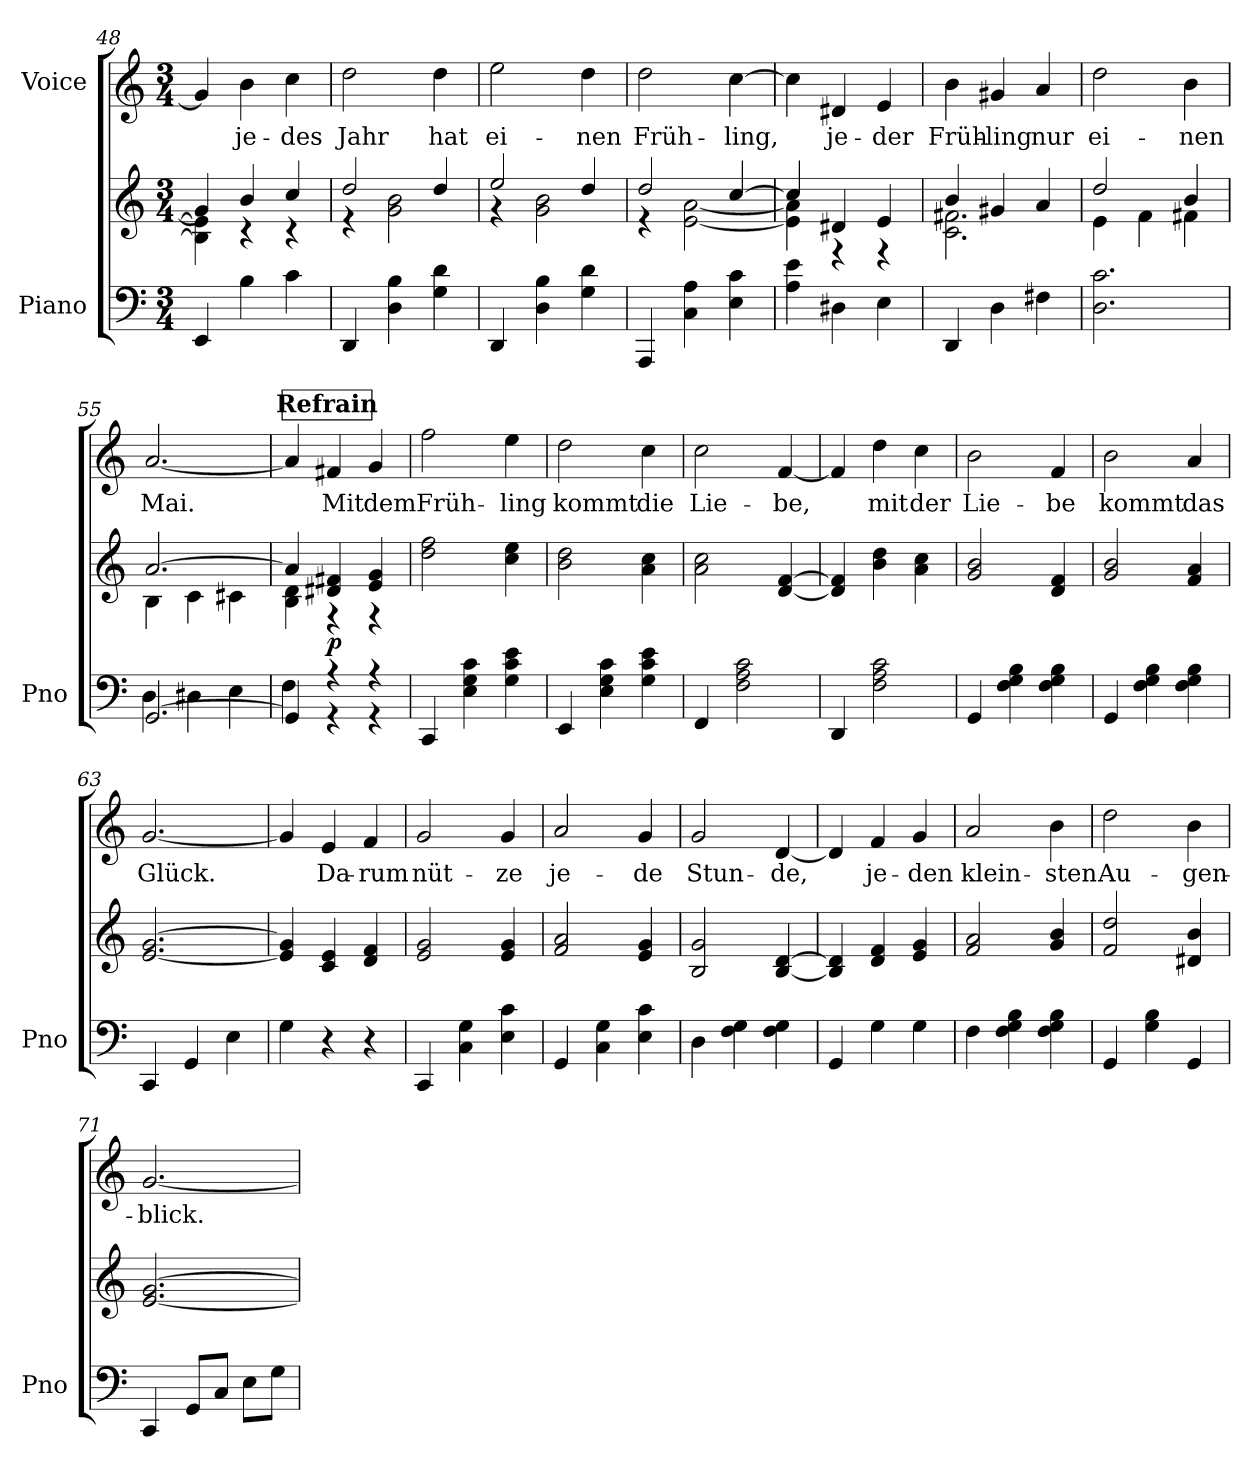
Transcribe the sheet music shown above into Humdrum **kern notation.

**kern	**kern	**dynam	**kern	**text
*part2	*part2	*part2	*part1	*part1
*staff3	*staff2	*staff2/3	*staff1	*staff1
*I"Piano	*	*	*I"Voice	*
*I'Pno	*	*	*	*
*clefF4	*clefG2	*	*clefG2	*
*k[]	*k[]	*	*k[]	*
*M3/4	*M3/4	*	*M3/4	*
=48	=48	=48	=48	=48
*	*^	*	*	*
4EE/	4g/]	4B\] 4e\]	.	4g/]	.
!	!	!	!	!	!LO:LY:b
4B\	4b/	4r	.	4b\	je-
!	!	!	!	!	!LO:LY:b
4c\	4cc/	4r	.	4cc\	-des
=49	=49	=49	=49	=49	=49
!	!	!	!	!	!LO:LY:b
4DD/	2dd/	4r	.	2dd\	Jahr
4D\ 4B\	.	2g\ 2b\	.	.	.
!	!	!	!	!	!LO:LY:b
4G\ 4d\	4dd/	.	.	4dd\	hat
=50	=50	=50	=50	=50	=50
!	!	!	!	!	!LO:LY:b
4DD/	2ee/	4r	.	2ee\	ei-
4D\ 4B\	.	2g\ 2b\	.	.	.
!	!	!	!	!	!LO:LY:b
4G\ 4d\	4dd/	.	.	4dd\	-nen
=51	=51	=51	=51	=51	=51
!	!	!	!	!	!LO:LY:b
4AAA/	2dd/	4r	.	2dd\	Früh-
4C\ 4A\	.	[2e\ [2a\	.	.	.
!	!	!	!	!	!LO:LY:b
4E\ 4c\	[4cc/	.	.	[4cc\	-ling,
=52	=52	=52	=52	=52	=52
4A\ 4e\	4cc/]	4e\] 4a\]	.	4cc\]	.
!	!	!	!	!	!LO:LY:b
4D#X\	4d#X/	4r	.	4d#X/	je-
!	!	!	!	!	!LO:LY:b
4E\	4e/	4r	.	4e/	-der
=53	=53	=53	=53	=53	=53
!	!	!	!	!	!LO:LY:b
4DD/	4b/	2.c\ 2.f#X\	.	4b\	Früh-
!	!	!	!	!	!LO:LY:b
4D\	4g#X/	.	.	4g#X/	-ling
!	!	!	!	!	!LO:LY:b
4F#X\	4a/	.	.	4a/	nur
=54	=54	=54	=54	=54	=54
!	!	!	!	!	!LO:LY:b
2.D\ 2.c\	2dd/	4e\	.	2dd\	ei-
.	.	4f\	.	.	.
!	!	!	!	!	!LO:LY:b
.	4b/	4f#X\	.	4b\	-nen
=55	=55	=55	=55	=55	=55
*^	*	*	*	*	*
!	!	!	!	!	!	!LO:LY:b
[2.GG/	4D\	[2.a/	4B\	.	[2.a/	Mai.
.	4D#X\	.	4c\	.	.	.
.	4E\	.	4c#X\	.	.	.
!!LO:REH:place=s1:a:B:fs=14:t=Refrain:qo=1
=56	=56	=56	=56	=56	=56	=56
4GG/]	4F\	4a/]	4B\ 4d\	.	4a/]	.
!	!	!	!	!LO:DY:b	!	!LO:LY:b
4r	4r	4d#X/ 4f#X/	4r	p	4f#X/	Mit
!	!	!	!	!	!	!LO:LY:b
4r	4r	4e/ 4g/	4r	.	4g/	dem
=57	=57	=57	=57	=57	=57	=57
!	!	!	!	!	!	!LO:LY:b
*v	*v	*	*	*	*	*
*	*v	*v	*	*	*
4CC/	2dd\ 2ff\	.	2ff\	Früh-
4E\ 4G\ 4c\	.	.	.	.
!	!	!	!	!LO:LY:b
4G\ 4c\ 4e\	4cc\ 4ee\	.	4ee\	-ling
=58	=58	=58	=58	=58
!	!	!	!	!LO:LY:b
4EE/	2b\ 2dd\	.	2dd\	kommt
4E\ 4G\ 4c\	.	.	.	.
!	!	!	!	!LO:LY:b
4G\ 4c\ 4e\	4a\ 4cc\	.	4cc\	die
=59	=59	=59	=59	=59
!	!	!	!	!LO:LY:b
4FF/	2a\ 2cc\	.	2cc\	Lie-
2F\ 2A\ 2c\	.	.	.	.
!	!	!	!	!LO:LY:b
.	[4d/ [4f/	.	[4f/	-be,
=60	=60	=60	=60	=60
4DD/	4d/] 4f/]	.	4f/]	.
!	!	!	!	!LO:LY:b
2F\ 2A\ 2c\	4b\ 4dd\	.	4dd\	mit
!	!	!	!	!LO:LY:b
.	4a\ 4cc\	.	4cc\	der
=61	=61	=61	=61	=61
!	!	!	!	!LO:LY:b
4GG/	2g/ 2b/	.	2b\	Lie-
4F\ 4G\ 4B\	.	.	.	.
!	!	!	!	!LO:LY:b
4F\ 4G\ 4B\	4d/ 4f/	.	4f/	-be
=62	=62	=62	=62	=62
!	!	!	!	!LO:LY:b
4GG/	2g/ 2b/	.	2b\	kommt
4F\ 4G\ 4B\	.	.	.	.
!	!	!	!	!LO:LY:b
4F\ 4G\ 4B\	4f/ 4a/	.	4a/	das
=63	=63	=63	=63	=63
!	!	!	!	!LO:LY:b
4CC/	[2.e/ [2.g/	.	[2.g/	Glück.
4GG/	.	.	.	.
4E\	.	.	.	.
=64	=64	=64	=64	=64
4G\	4e/] 4g/]	.	4g/]	.
!	!	!	!	!LO:LY:b
4r	4c/ 4e/	.	4e/	Da-
!	!	!	!	!LO:LY:b
4r	4d/ 4f/	.	4f/	-rum
=65	=65	=65	=65	=65
!	!	!	!	!LO:LY:b
4CC/	2e/ 2g/	.	2g/	nüt-
4C\ 4G\	.	.	.	.
!	!	!	!	!LO:LY:b
4E\ 4c\	4e/ 4g/	.	4g/	-ze
=66	=66	=66	=66	=66
!	!	!	!	!LO:LY:b
4GG/	2f/ 2a/	.	2a/	je-
4C\ 4G\	.	.	.	.
!	!	!	!	!LO:LY:b
4E\ 4c\	4e/ 4g/	.	4g/	-de
=67	=67	=67	=67	=67
!	!	!	!	!LO:LY:b
4D\	2B/ 2g/	.	2g/	Stun-
4F\ 4G\	.	.	.	.
!	!	!	!	!LO:LY:b
4F\ 4G\	[4B/ [4d/	.	[4d/	-de,
=68	=68	=68	=68	=68
4GG/	4B/] 4d/]	.	4d/]	.
!	!	!	!	!LO:LY:b
4G\	4d/ 4f/	.	4f/	-je-
!	!	!	!	!LO:LY:b
4G\	4e/ 4g/	.	4g/	-den
=69	=69	=69	=69	=69
!	!	!	!	!LO:LY:b
4F\	2f/ 2a/	.	2a/	klein-
4F\ 4G\ 4B\	.	.	.	.
!	!	!	!	!LO:LY:b
4F\ 4G\ 4B\	4g/ 4b/	.	4b\	-sten
=70	=70	=70	=70	=70
!	!	!	!	!LO:LY:b
4GG/	2f/ 2dd/	.	2dd\	Au-
4G\ 4B\	.	.	.	.
!	!	!	!	!LO:LY:b
4GG/	4d#X/ 4b/	.	4b\	-gen-
=71	=71	=71	=71	=71
!	!	!	!	!LO:LY:b
4CC/	[2.e/ [2.g/	.	[2.g/	-blick.
8GG/L	.	.	.	.
8C/J	.	.	.	.
8E\L	.	.	.	.
8G\J	.	.	.	.
=	=	=	=	=
*-	*-	*-	*-	*-
